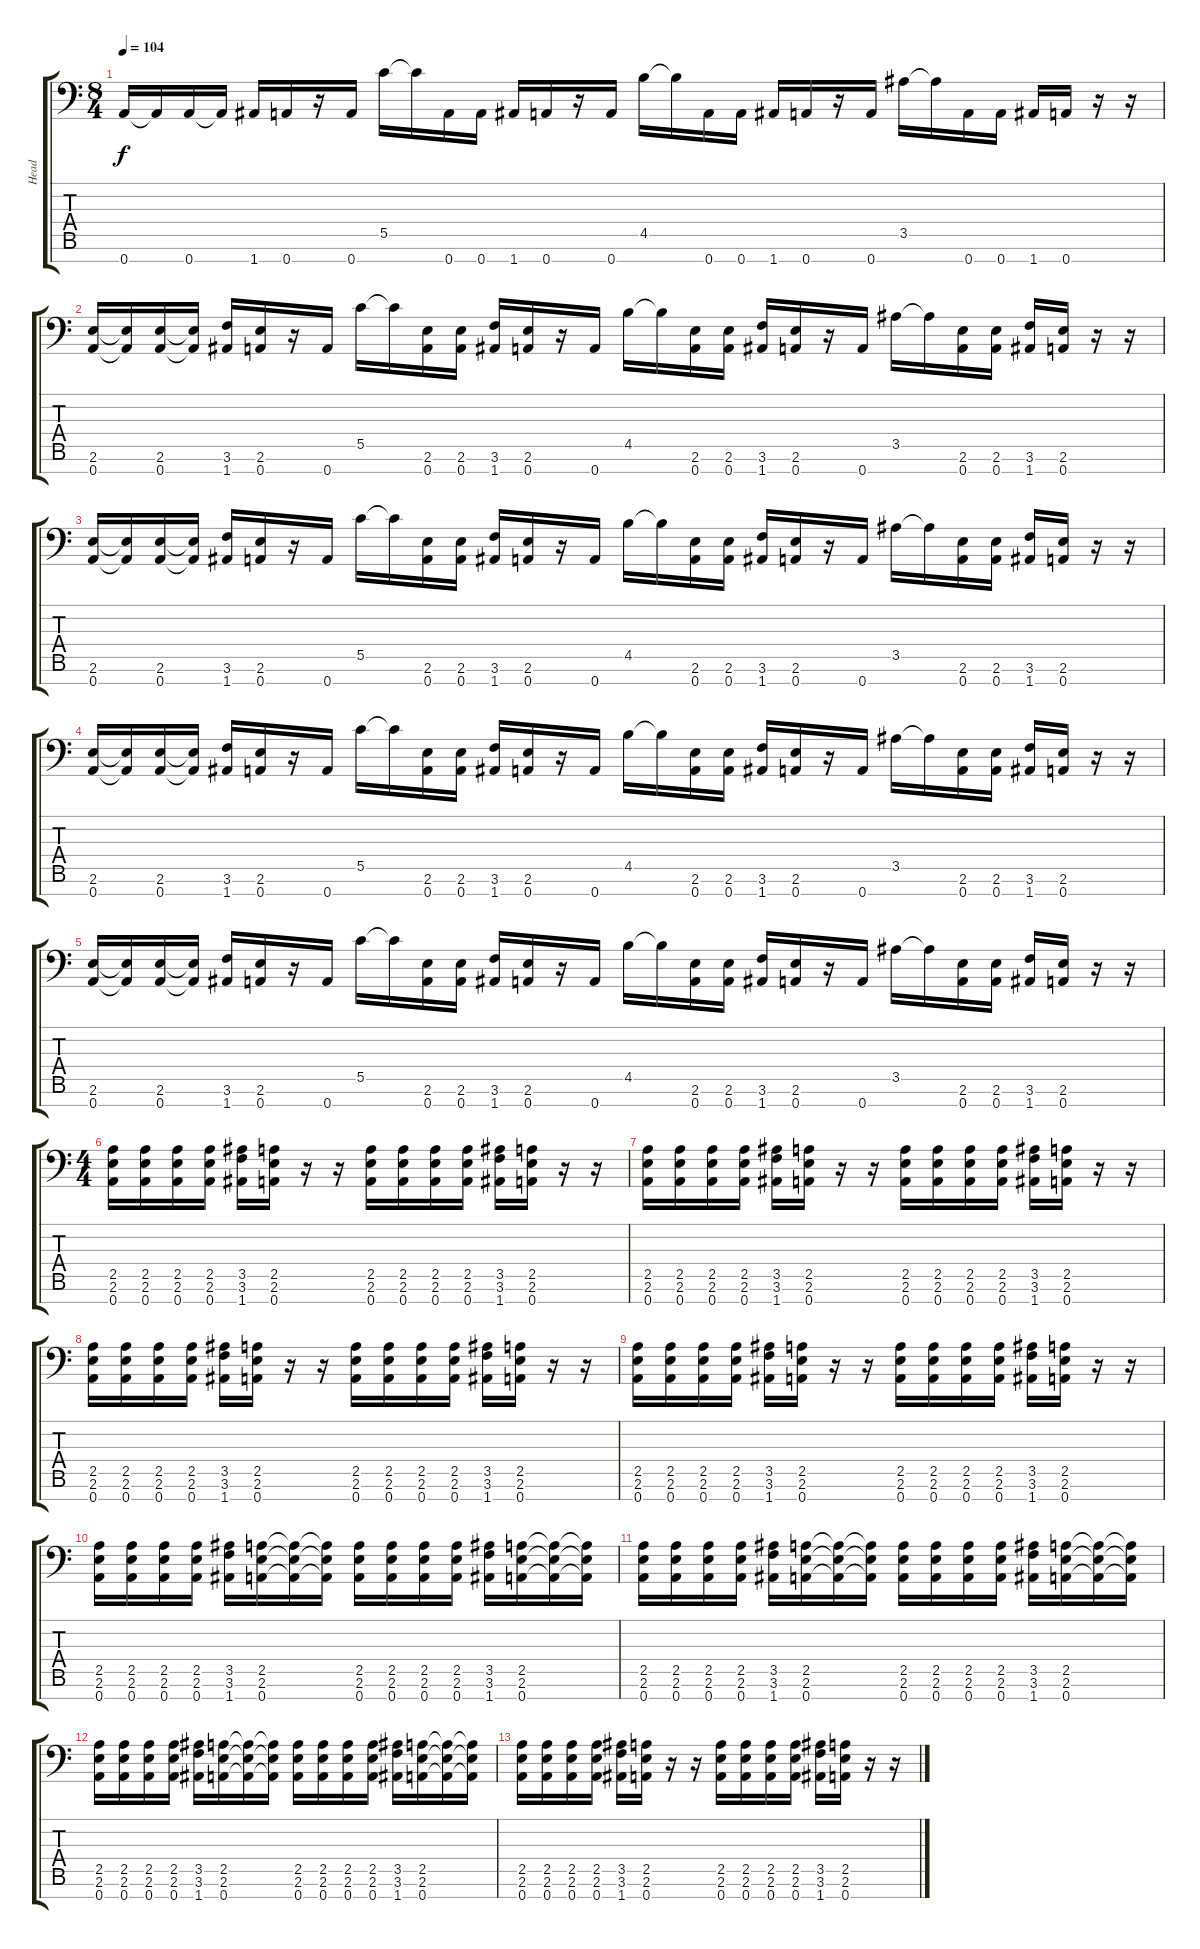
\track ("Head" "Head") {instrument distortionguitar}
\staff {score tabs}
\tuning (D4 A3 F3 C3 G2 D2 A1) {hide}
\ts (8 4)
\tempo 104
\clef f4
\ks c
0.7.16{dy f} 0.7{t}.16 0.7.16 0.7{t}.16 1.7.16 0.7.16 r.16 0.7.16 5.5.16 5.5{t}.16 0.7.16 0.7.16 1.7.16 0.7.16 r.16 0.7.16 4.5.16 4.5{t}.16 0.7.16 0.7.16 1.7.16 0.7.16 r.16 0.7.16 3.5.16 3.5{t}.16 0.7.16 0.7.16 1.7.16 0.7.16 r.16 r.16 |
(2.6 0.7).16{volume 16 balance 3 instrument distortionguitar} (2.6{t} 0.7{t}).16 (2.6 0.7).16 (2.6{t} 0.7{t}).16 (3.6 1.7).16 (2.6 0.7).16 r.16 0.7.16 5.5.16 5.5{t}.16 (2.6 0.7).16 (2.6 0.7).16 (3.6 1.7).16 (2.6 0.7).16 r.16 0.7.16 4.5.16 4.5{t}.16 (2.6 0.7).16 (2.6 0.7).16 (3.6 1.7).16 (2.6 0.7).16 r.16 0.7.16 3.5.16 3.5{t}.16 (2.6 0.7).16 (2.6 0.7).16 (3.6 1.7).16 (2.6 0.7).16 r.16 r.16 |
(2.6 0.7).16{volume 16 balance 3} (2.6{t} 0.7{t}).16 (2.6 0.7).16 (2.6{t} 0.7{t}).16 (3.6 1.7).16 (2.6 0.7).16 r.16 0.7.16 5.5.16 5.5{t}.16 (2.6 0.7).16 (2.6 0.7).16 (3.6 1.7).16 (2.6 0.7).16 r.16 0.7.16 4.5.16 4.5{t}.16 (2.6 0.7).16 (2.6 0.7).16 (3.6 1.7).16 (2.6 0.7).16 r.16 0.7.16 3.5.16 3.5{t}.16 (2.6 0.7).16 (2.6 0.7).16 (3.6 1.7).16 (2.6 0.7).16 r.16 r.16 |
(2.6 0.7).16{volume 16 balance 3} (2.6{t} 0.7{t}).16 (2.6 0.7).16 (2.6{t} 0.7{t}).16 (3.6 1.7).16 (2.6 0.7).16 r.16 0.7.16 5.5.16 5.5{t}.16 (2.6 0.7).16 (2.6 0.7).16 (3.6 1.7).16 (2.6 0.7).16 r.16 0.7.16 4.5.16 4.5{t}.16 (2.6 0.7).16 (2.6 0.7).16 (3.6 1.7).16 (2.6 0.7).16 r.16 0.7.16 3.5.16 3.5{t}.16 (2.6 0.7).16 (2.6 0.7).16 (3.6 1.7).16 (2.6 0.7).16 r.16 r.16 |
(2.6 0.7).16{volume 16 balance 3} (2.6{t} 0.7{t}).16 (2.6 0.7).16 (2.6{t} 0.7{t}).16 (3.6 1.7).16 (2.6 0.7).16 r.16 0.7.16 5.5.16 5.5{t}.16 (2.6 0.7).16 (2.6 0.7).16 (3.6 1.7).16 (2.6 0.7).16 r.16 0.7.16 4.5.16 4.5{t}.16 (2.6 0.7).16 (2.6 0.7).16 (3.6 1.7).16 (2.6 0.7).16 r.16 0.7.16 3.5.16 3.5{t}.16 (2.6 0.7).16 (2.6 0.7).16 (3.6 1.7).16 (2.6 0.7).16 r.16 r.16 |
\ts (4 4)
(2.5 2.6 0.7).16 (2.5 2.6 0.7).16 (2.5 2.6 0.7).16 (2.5 2.6 0.7).16 (3.5 3.6 1.7).16 (2.5 2.6 0.7).16 r.16 r.16 (2.5 2.6 0.7).16 (2.5 2.6 0.7).16 (2.5 2.6 0.7).16 (2.5 2.6 0.7).16 (3.5 3.6 1.7).16 (2.5 2.6 0.7).16 r.16 r.16 |
(2.5 2.6 0.7).16 (2.5 2.6 0.7).16 (2.5 2.6 0.7).16 (2.5 2.6 0.7).16 (3.5 3.6 1.7).16 (2.5 2.6 0.7).16 r.16 r.16 (2.5 2.6 0.7).16 (2.5 2.6 0.7).16 (2.5 2.6 0.7).16 (2.5 2.6 0.7).16 (3.5 3.6 1.7).16 (2.5 2.6 0.7).16 r.16 r.16 |
(2.5 2.6 0.7).16 (2.5 2.6 0.7).16 (2.5 2.6 0.7).16 (2.5 2.6 0.7).16 (3.5 3.6 1.7).16 (2.5 2.6 0.7).16 r.16 r.16 (2.5 2.6 0.7).16 (2.5 2.6 0.7).16 (2.5 2.6 0.7).16 (2.5 2.6 0.7).16 (3.5 3.6 1.7).16 (2.5 2.6 0.7).16 r.16 r.16 |
(2.5 2.6 0.7).16 (2.5 2.6 0.7).16 (2.5 2.6 0.7).16 (2.5 2.6 0.7).16 (3.5 3.6 1.7).16 (2.5 2.6 0.7).16 r.16 r.16 (2.5 2.6 0.7).16 (2.5 2.6 0.7).16 (2.5 2.6 0.7).16 (2.5 2.6 0.7).16 (3.5 3.6 1.7).16 (2.5 2.6 0.7).16 r.16 r.16 |
(2.5 2.6 0.7).16 (2.5 2.6 0.7).16 (2.5 2.6 0.7).16 (2.5 2.6 0.7).16 (3.5 3.6 1.7).16 (2.5 2.6 0.7).16 (2.5{t} 2.6{t} 0.7{t}).16 (2.5{t} 2.6{t} 0.7{t}).16 (2.5 2.6 0.7).16 (2.5 2.6 0.7).16 (2.5 2.6 0.7).16 (2.5 2.6 0.7).16 (3.5 3.6 1.7).16 (2.5 2.6 0.7).16 (2.5{t} 2.6{t} 0.7{t}).16 (2.5{t} 2.6{t} 0.7{t}).16 |
(2.5 2.6 0.7).16 (2.5 2.6 0.7).16 (2.5 2.6 0.7).16 (2.5 2.6 0.7).16 (3.5 3.6 1.7).16 (2.5 2.6 0.7).16 (2.5{t} 2.6{t} 0.7{t}).16 (2.5{t} 2.6{t} 0.7{t}).16 (2.5 2.6 0.7).16 (2.5 2.6 0.7).16 (2.5 2.6 0.7).16 (2.5 2.6 0.7).16 (3.5 3.6 1.7).16 (2.5 2.6 0.7).16 (2.5{t} 2.6{t} 0.7{t}).16 (2.5{t} 2.6{t} 0.7{t}).16 |
(2.5 2.6 0.7).16 (2.5 2.6 0.7).16 (2.5 2.6 0.7).16 (2.5 2.6 0.7).16 (3.5 3.6 1.7).16 (2.5 2.6 0.7).16 (2.5{t} 2.6{t} 0.7{t}).16 (2.5{t} 2.6{t} 0.7{t}).16 (2.5 2.6 0.7).16 (2.5 2.6 0.7).16 (2.5 2.6 0.7).16 (2.5 2.6 0.7).16 (3.5 3.6 1.7).16 (2.5 2.6 0.7).16 (2.5{t} 2.6{t} 0.7{t}).16 (2.5{t} 2.6{t} 0.7{t}).16 |
(2.5 2.6 0.7).16 (2.5 2.6 0.7).16 (2.5 2.6 0.7).16 (2.5 2.6 0.7).16 (3.5 3.6 1.7).16 (2.5 2.6 0.7).16 r.16 r.16 (2.5 2.6 0.7).16 (2.5 2.6 0.7).16 (2.5 2.6 0.7).16 (2.5 2.6 0.7).16 (3.5 3.6 1.7).16 (2.5 2.6 0.7).16 r.16 r.16
